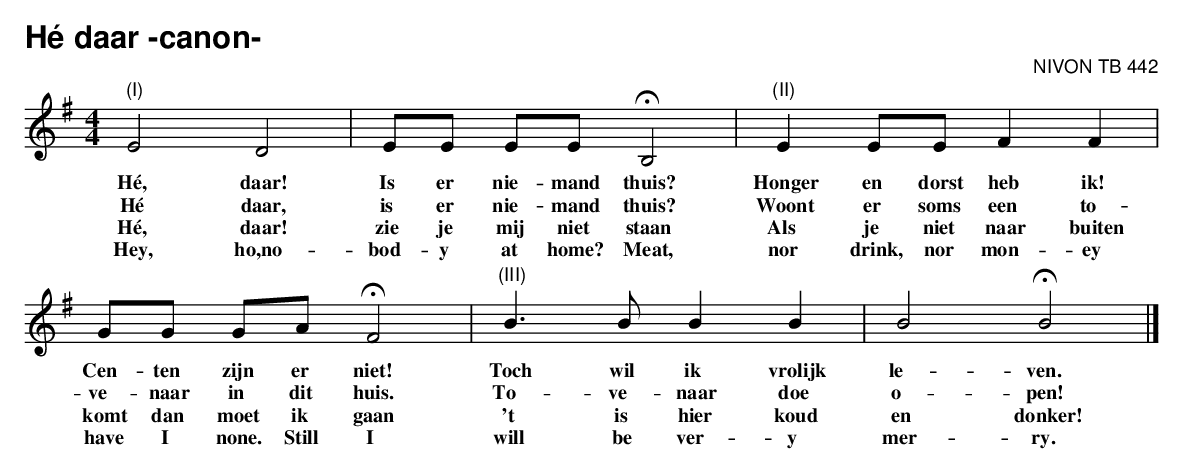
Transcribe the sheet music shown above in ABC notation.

X:1
T: Hé daar -canon-
C: NIVON TB 442
Q:1/4=150
M:4/4
L:1/8
K:G clef=treble
V:1
"(I)" E4 D4 | EE EE !fermata! B,4 |"(II)"  E2 EE F2 F2 | GG GA  !fermata!F4 | "(III)" B3 B B2 B2 | B4  !fermata! B4 |]
w: Hé, daar! Is er nie-mand thuis?  Honger en dorst heb ik! Cen-ten zijn er niet!  Toch wil ik vrolijk le-ven.
w: Hé daar, is er nie- mand thuis?|Woont er soms een to- ve- naar in dit huis. To- ve- naar doe|o- pen!|
w: Hé, daar! zie je mij niet staan Als je niet naar buiten komt dan moet ik gaan 't is hier koud en donker!
w: Hey, ho,no- bod- y at home? Meat, nor drink, nor mon- ey have I none. Still I will be ver- y mer- ry.
